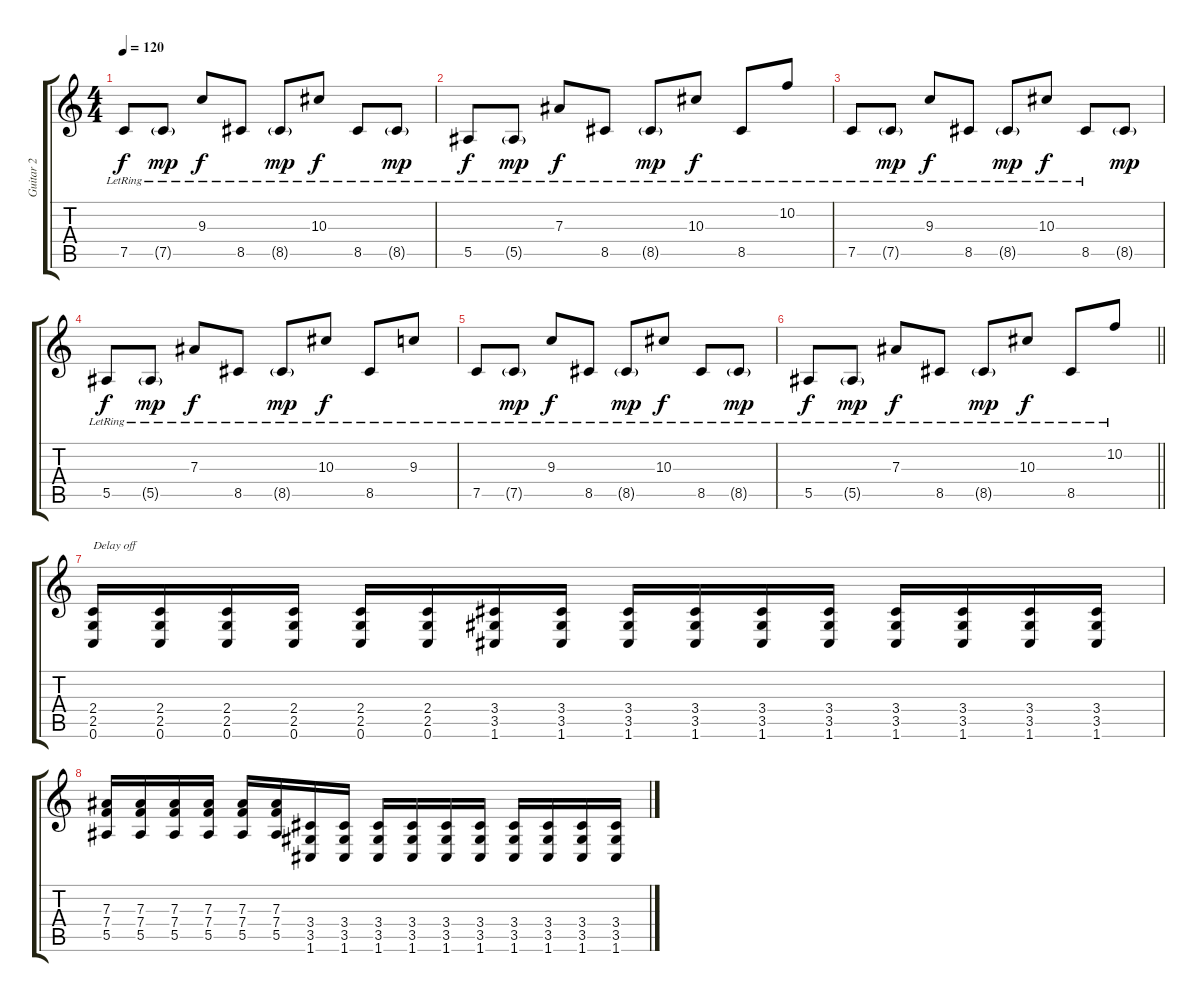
\track ("Guitar 2" "Guitar 2") {instrument distortionguitar}
\staff {score tabs}
\tuning (C4 G3 Eb3 Bb2 F2 C2) {hide}
\ts (4 4)
\tempo 120
\clef g2
\ks c
7.5{lr}.8{dy f} 7.5{g lr}.8{dy mp} 9.3{lr}.8{dy f} 8.5{lr}.8 8.5{g lr}.8{dy mp} 10.3{lr}.8{dy f} 8.5{lr}.8 8.5{g lr}.8{dy mp} |
5.5{lr}.8{dy f} 5.5{g lr}.8{dy mp} 7.3{lr}.8{dy f} 8.5{lr}.8 8.5{g lr}.8{dy mp} 10.3{lr}.8{dy f} 8.5{lr}.8 10.2{lr}.8 |
7.5{lr}.8 7.5{g lr}.8{dy mp} 9.3{lr}.8{dy f} 8.5{lr}.8 8.5{g lr}.8{dy mp} 10.3{lr}.8{dy f} 8.5{lr}.8 8.5{g}.8{dy mp} |
5.5{lr}.8{dy f} 5.5{g lr}.8{dy mp} 7.3{lr}.8{dy f} 8.5{lr}.8 8.5{g lr}.8{dy mp} 10.3{lr}.8{dy f} 8.5{lr}.8 9.3{lr}.8 |
7.5{lr}.8 7.5{g lr}.8{dy mp} 9.3{lr}.8{dy f} 8.5{lr}.8 8.5{g lr}.8{dy mp} 10.3{lr}.8{dy f} 8.5{lr}.8 8.5{g lr}.8{dy mp} |
\barLineRight lightlight
5.5{lr}.8{dy f} 5.5{g lr}.8{dy mp} 7.3{lr}.8{dy f} 8.5{lr}.8 8.5{g lr}.8{dy mp} 10.3{lr}.8{dy f} 8.5{lr}.8 10.2{lr}.8 |
\section ("" "")
(2.4 2.5 0.6).16{txt "Delay off" instrument distortionguitar} (2.4 2.5 0.6).16 (2.4 2.5 0.6).16 (2.4 2.5 0.6).16 (2.4 2.5 0.6).16 (2.4 2.5 0.6).16 (3.4 3.5 1.6).16 (3.4 3.5 1.6).16 (3.4 3.5 1.6).16 (3.4 3.5 1.6).16 (3.4 3.5 1.6).16 (3.4 3.5 1.6).16 (3.4 3.5 1.6).16 (3.4 3.5 1.6).16 (3.4 3.5 1.6).16 (3.4 3.5 1.6).16 |
(7.3 7.4 5.5).16 (7.3 7.4 5.5).16 (7.3 7.4 5.5).16 (7.3 7.4 5.5).16 (7.3 7.4 5.5).16 (7.3 7.4 5.5).16 (3.4 3.5 1.6).16 (3.4 3.5 1.6).16 (3.4 3.5 1.6).16 (3.4 3.5 1.6).16 (3.4 3.5 1.6).16 (3.4 3.5 1.6).16 (3.4 3.5 1.6).16 (3.4 3.5 1.6).16 (3.4 3.5 1.6).16 (3.4 3.5 1.6).16
